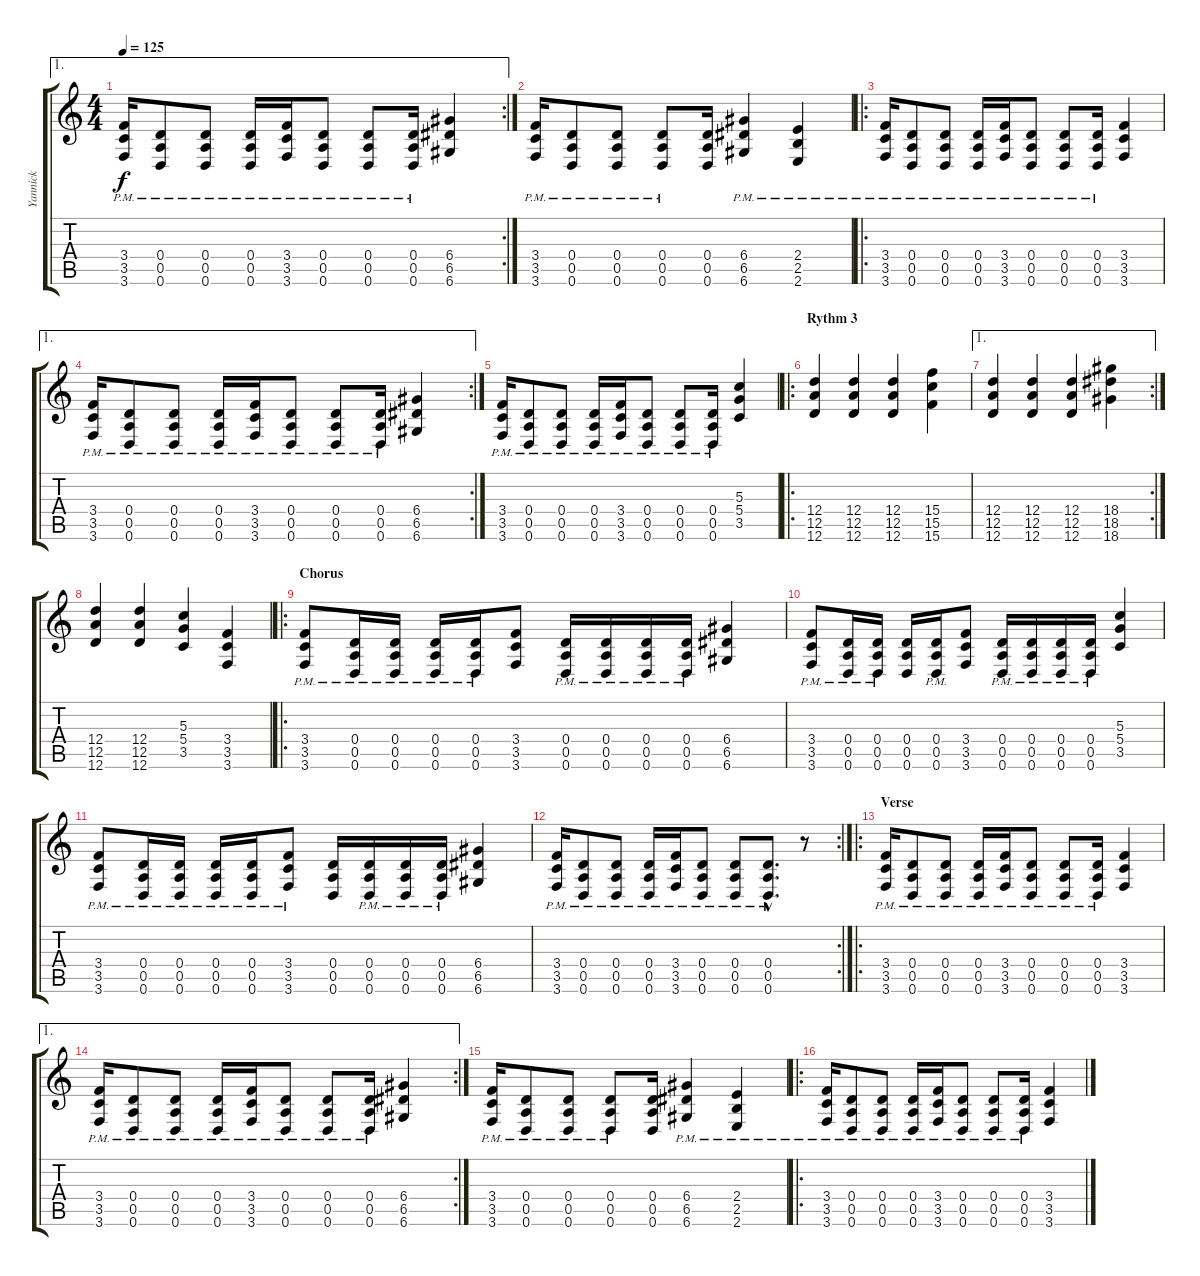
\track ("Yannick" "Yannick") {instrument distortionguitar}
\staff {score tabs}
\tuning (E4 B3 G3 D3 A2 D2) {hide}
\ae 1
\rc 2
\ts (4 4)
\tempo 125
\clef g2
\ks c
(3.4 3.5{pm} 3.6).16{dy f} (0.4 0.5{pm} 0.6).8 (0.4 0.5{pm} 0.6).8 (0.4 0.5{pm} 0.6).16 (3.4 3.5{pm} 3.6).16 (0.4 0.5{pm} 0.6).8 (0.4 0.5{pm} 0.6).8 (0.4 0.5{pm} 0.6).16 (6.4 6.5 6.6).4 |
(3.4 3.5{pm} 3.6).16 (0.4 0.5{pm} 0.6).8 (0.4 0.5{pm} 0.6).8 (0.4 0.5{pm} 0.6).8 (0.4 0.5 0.6).16 (6.4 6.5{pm} 6.6).4 (2.4 2.5{pm} 2.6).4 |
\ro
(3.4 3.5{pm} 3.6).16 (0.4 0.5{pm} 0.6).8 (0.4 0.5{pm} 0.6).8 (0.4 0.5{pm} 0.6).16 (3.4 3.5{pm} 3.6).16 (0.4 0.5{pm} 0.6).8 (0.4 0.5{pm} 0.6).8 (0.4 0.5{pm} 0.6).16 (3.4 3.5 3.6).4 |
\ae 1
\rc 2
(3.4 3.5{pm} 3.6).16 (0.4 0.5{pm} 0.6).8 (0.4 0.5{pm} 0.6).8 (0.4 0.5{pm} 0.6).16 (3.4 3.5{pm} 3.6).16 (0.4 0.5{pm} 0.6).8 (0.4 0.5{pm} 0.6).8 (0.4 0.5{pm} 0.6).16 (6.4 6.5 6.6).4 |
(3.4 3.5{pm} 3.6).16 (0.4 0.5{pm} 0.6).8 (0.4 0.5{pm} 0.6).8 (0.4 0.5{pm} 0.6).16 (3.4 3.5{pm} 3.6).16 (0.4 0.5{pm} 0.6).8 (0.4 0.5{pm} 0.6).8 (0.4 0.5{pm} 0.6).16 (5.3 5.4 3.5).4 |
\ro
\section ("" "Rythm 3")
(12.4 12.5 12.6).4 (12.4 12.5 12.6).4 (12.4 12.5 12.6).4 (15.4 15.5 15.6).4 |
\ae 1
\rc 2
(12.4 12.5 12.6).4 (12.4 12.5 12.6).4 (12.4 12.5 12.6).4 (18.4 18.5 18.6).4 |
(12.4 12.5 12.6).4 (12.4 12.5 12.6).4 (5.3 5.4 3.5).4 (3.4 3.5 3.6).4 |
\ro
\section ("" "Chorus")
(3.4{pm} 3.5 3.6).8 (0.4{pm} 0.5 0.6).16 (0.4{pm} 0.5 0.6).16 (0.4{pm} 0.5 0.6).16 (0.4{pm} 0.5 0.6).16 (3.4 3.5 3.6).8 (0.4{pm} 0.5 0.6).16 (0.4{pm} 0.5 0.6).16 (0.4{pm} 0.5 0.6).16 (0.4{pm} 0.5 0.6).16 (6.4 6.5 6.6).4 |
(3.4{pm} 3.5 3.6).8 (0.4{pm} 0.5 0.6).16 (0.4{pm} 0.5 0.6).16 (0.4 0.5 0.6).16 (0.4{pm} 0.5 0.6).16 (3.4 3.5 3.6).8 (0.4{pm} 0.5 0.6).16 (0.4{pm} 0.5 0.6).16 (0.4{pm} 0.5 0.6).16 (0.4{pm} 0.5 0.6).16 (5.3 5.4 3.5).4 |
(3.4{pm} 3.5 3.6).8 (0.4{pm} 0.5 0.6).16 (0.4{pm} 0.5 0.6).16 (0.4{pm} 0.5 0.6).16 (0.4{pm} 0.5 0.6).16 (3.4{pm} 3.5 3.6).8 (0.4 0.5 0.6).16 (0.4{pm} 0.5 0.6).16 (0.4{pm} 0.5 0.6).16 (0.4{pm} 0.5 0.6).16 (6.4 6.5 6.6).4 |
\rc 2
(3.4{pm} 3.5 3.6).16 (0.4{pm} 0.5 0.6).8 (0.4{pm} 0.5 0.6).8 (0.4{pm} 0.5 0.6).16 (3.4{pm} 3.5 3.6).16 (0.4{pm} 0.5 0.6).8 (0.4{pm} 0.5 0.6).8 (0.4{hac pm} 0.5{hac} 0.6{hac}).8{d} r.8 |
\ro
\section ("" "Verse")
(3.4 3.5{pm} 3.6).16 (0.4 0.5{pm} 0.6).8 (0.4 0.5{pm} 0.6).8 (0.4 0.5{pm} 0.6).16 (3.4 3.5{pm} 3.6).16 (0.4 0.5{pm} 0.6).8 (0.4 0.5{pm} 0.6).8 (0.4 0.5{pm} 0.6).16 (3.4 3.5 3.6).4 |
\ae 1
\rc 2
(3.4 3.5{pm} 3.6).16 (0.4 0.5{pm} 0.6).8 (0.4 0.5{pm} 0.6).8 (0.4 0.5{pm} 0.6).16 (3.4 3.5{pm} 3.6).16 (0.4 0.5{pm} 0.6).8 (0.4 0.5{pm} 0.6).8 (0.4 0.5{pm} 0.6).16 (6.4 6.5 6.6).4 |
(3.4 3.5{pm} 3.6).16 (0.4 0.5{pm} 0.6).8 (0.4 0.5{pm} 0.6).8 (0.4 0.5{pm} 0.6).8 (0.4 0.5 0.6).16 (6.4 6.5{pm} 6.6).4 (2.4 2.5{pm} 2.6).4 |
\ro
(3.4 3.5{pm} 3.6).16 (0.4 0.5{pm} 0.6).8 (0.4 0.5{pm} 0.6).8 (0.4 0.5{pm} 0.6).16 (3.4 3.5{pm} 3.6).16 (0.4 0.5{pm} 0.6).8 (0.4 0.5{pm} 0.6).8 (0.4 0.5{pm} 0.6).16 (3.4 3.5 3.6).4
